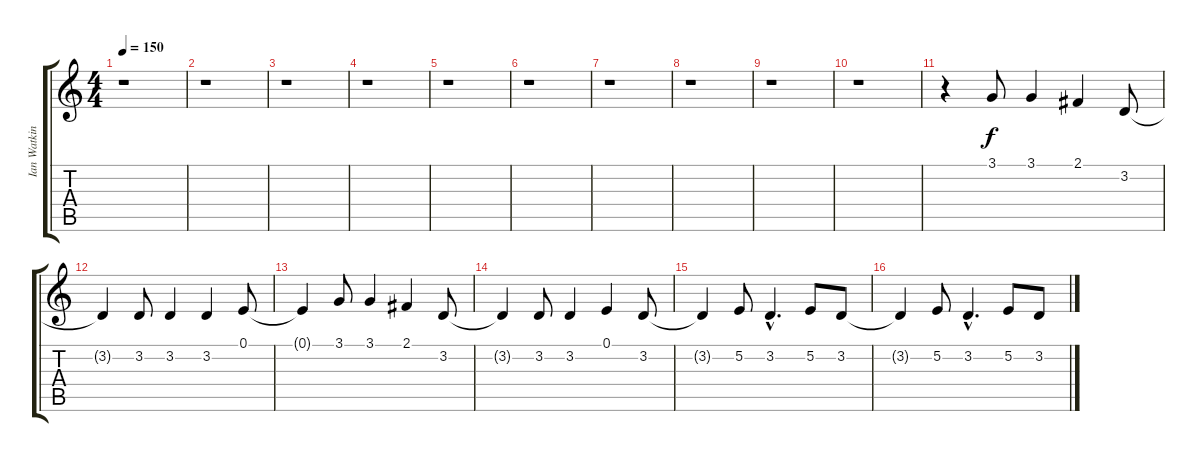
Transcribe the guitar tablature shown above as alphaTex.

\track ("Ian Watkins" "Ian Watkin") {instrument lead2sawtooth}
\staff {score tabs}
\tuning (E4 B3 G3 D3 A2 E2) {hide}
\ts (4 4)
\tempo 150
\clef g2
\ks c
r.1{dy f} |
r.1 |
r.1 |
r.1 |
r.1 |
r.1 |
r.1 |
r.1 |
r.1 |
r.1 |
r.4{volume 16} 3.1.8 3.1.4 2.1.4 3.2.8 |
3.2{t}.4 3.2.8 3.2.4 3.2.4 0.1.8 |
0.1{t}.4 3.1.8 3.1.4 2.1.4 3.2.8 |
3.2{t}.4 3.2.8 3.2.4 0.1.4 3.2.8 |
3.2{t}.4 5.2.8 3.2{hac}.4{d} 5.2.8 3.2.8 |
3.2{t}.4 5.2.8 3.2{hac}.4{d} 5.2.8 3.2.8
